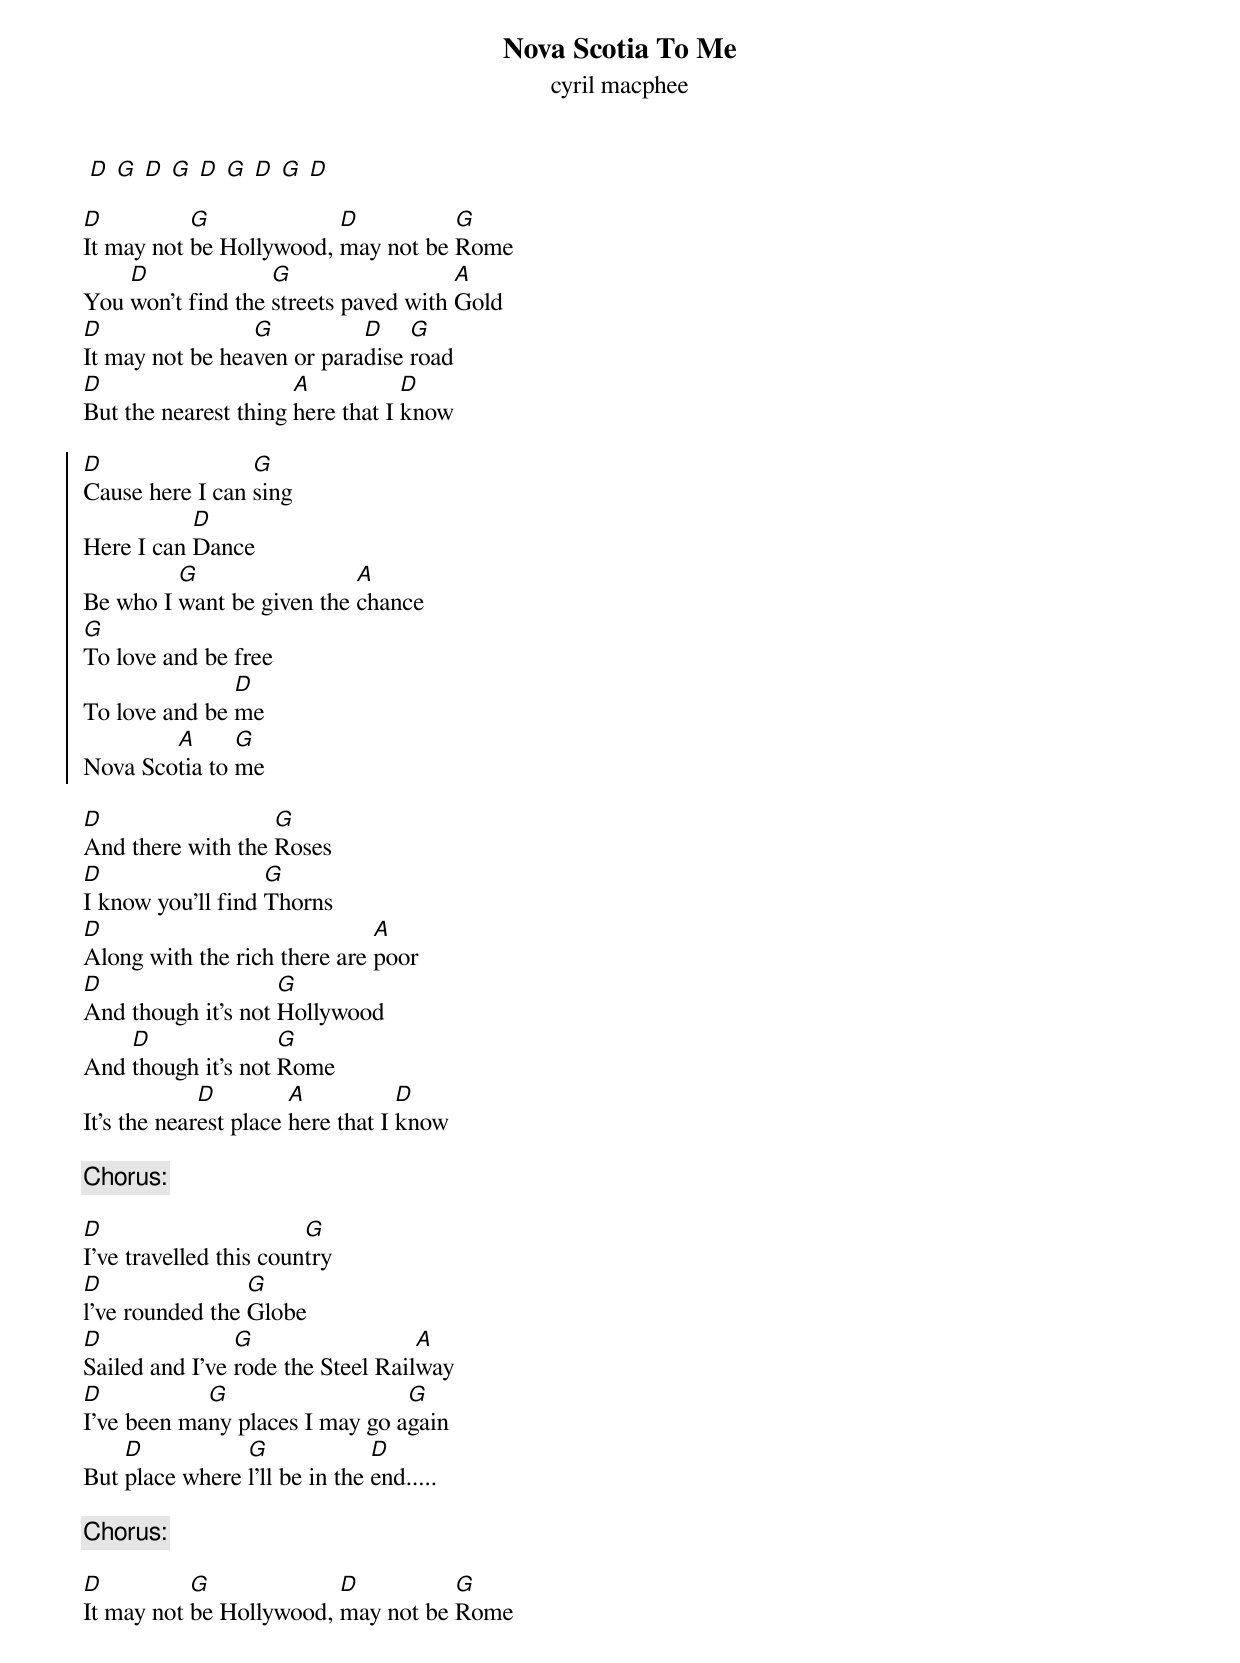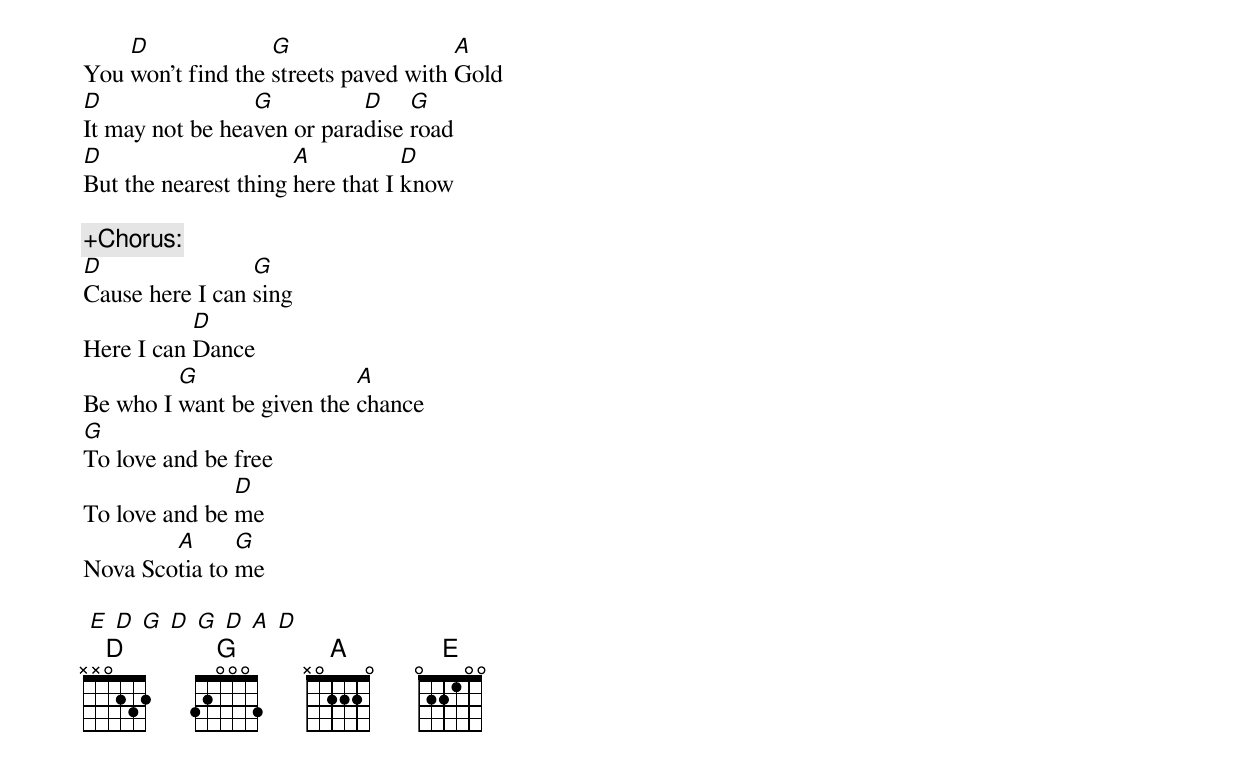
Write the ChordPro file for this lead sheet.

{title: Nova Scotia To Me}
{subtitle: cyril macphee}

 [D] [G] [D] [G] [D] [G] [D] [G] [D]

[D]It may not [G]be Hollywood, [D]may not be [G]Rome
You [D]won't find the [G]streets paved with [A]Gold
[D]It may not be hea[G]ven or para[D]dise [G]road
[D]But the nearest thing [A]here that I [D]know

{soc}
[D]Cause here I can [G]sing
Here I can [D]Dance
Be who I [G]want be given the [A]chance
[G]To love and be free
To love and be [D]me
Nova Sco[A]tia to [G]me
{eoc}

[D]And there with the [G]Roses
[D]I know you'll find [G]Thorns
[D]Along with the rich there are [A]poor
[D]And though it's not [G]Hollywood
And [D]though it's not [G]Rome
It's the near[D]est place [A]here that I [D]know

{c:Chorus:}

[D]I've travelled this coun[G]try
[D]l've rounded the [G]Globe
[D]Sailed and I've [G]rode the Steel Rail[A]way
[D]I've been ma[G]ny places I may go a[G]gain
But [D]place where [G]l'll be in the [D]end.....

{c:Chorus:}

[D]It may not [G]be Hollywood, [D]may not be [G]Rome
You [D]won't find the [G]streets paved with [A]Gold
[D]It may not be hea[G]ven or para[D]dise [G]road
[D]But the nearest thing [A]here that I [D]know

{c:+Chorus:}
[D]Cause here I can [G]sing
Here I can [D]Dance
Be who I [G]want be given the [A]chance
[G]To love and be free
To love and be [D]me
Nova Sco[A]tia to [G]me

 [E] [D] [G] [D] [G] [D] [A] [D]
